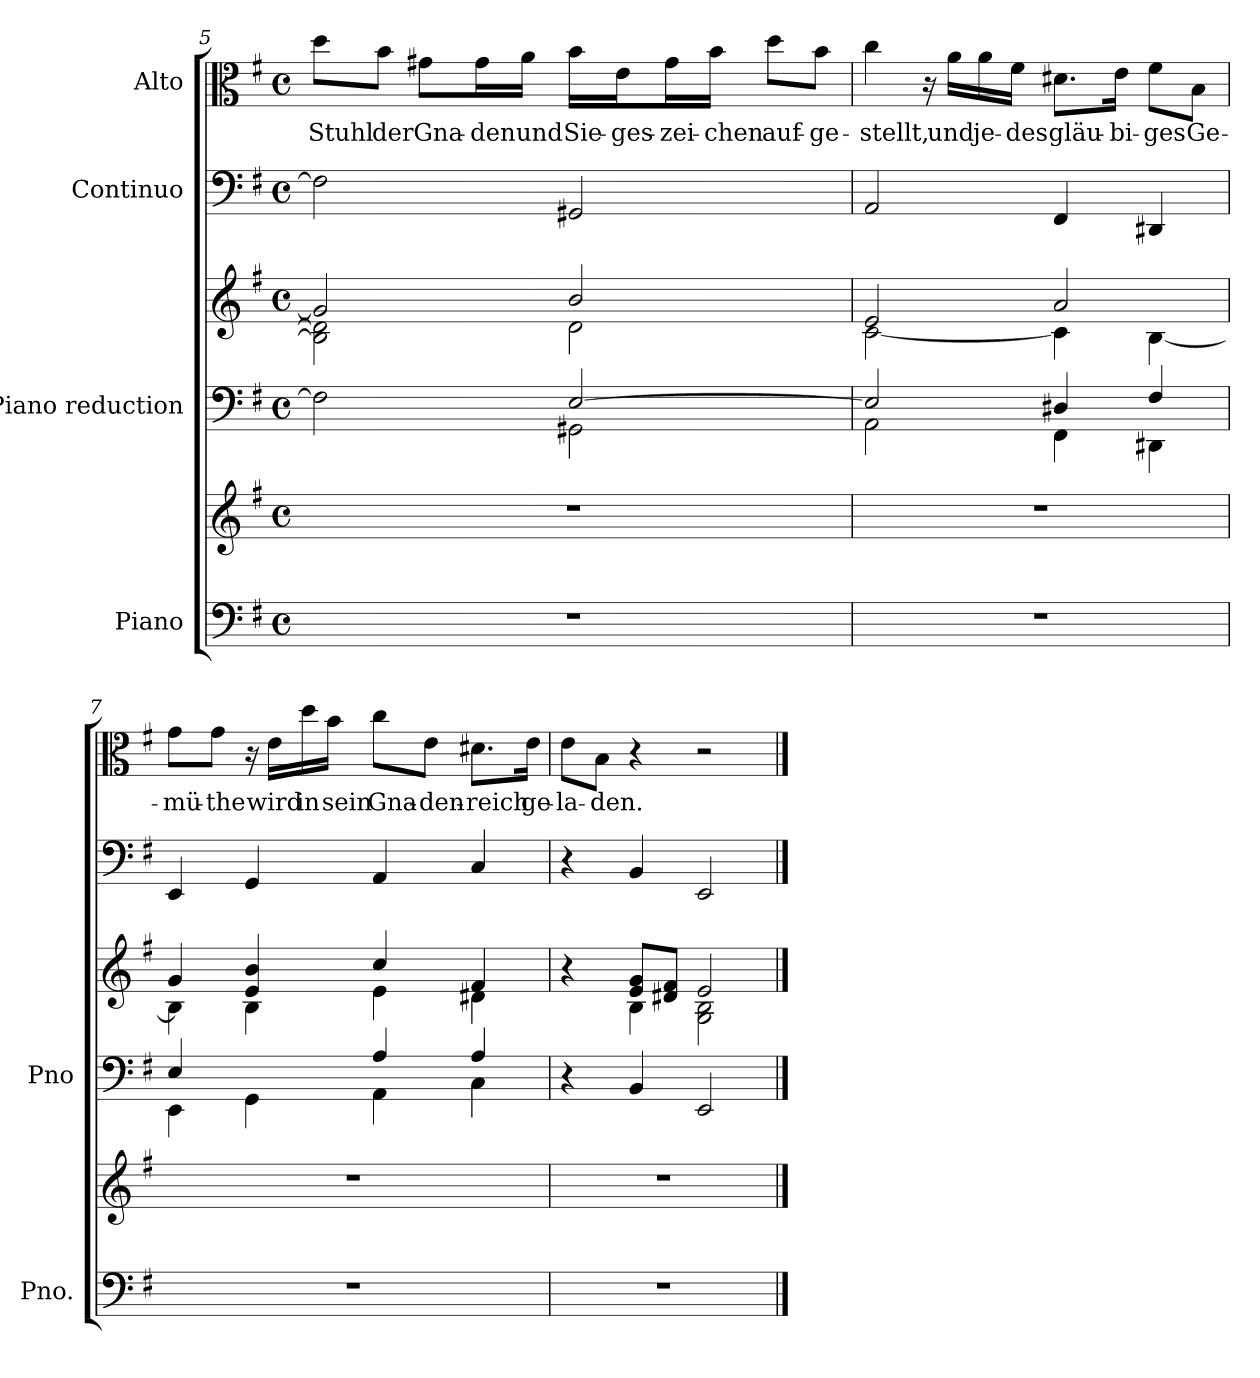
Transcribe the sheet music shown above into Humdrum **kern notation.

**kern	**kern	**kern	**kern	**kern	**kern	**text
*part4	*part4	*part3	*part3	*part2	*part1	*part1
*staff6	*staff5	*staff4	*staff3	*staff2	*staff1	*staff1
*I"Piano	*	*I"Piano reduction	*	*I"Continuo	*I"Alto	*
*I'Pno.	*	*I'Pno	*	*	*	*
*clefF4	*clefG2	*clefF4	*clefG2	*clefF4	*clefC3	*
*k[f#]	*k[f#]	*k[f#]	*k[f#]	*k[f#]	*k[f#]	*
*M4/4	*M4/4	*M4/4	*M4/4	*M4/4	*M4/4	*
*met(c)	*met(c)	*met(c)	*met(c)	*met(c)	*met(c)	*
=5	=5	=5	=5	=5	=5	=5
*	*	*^	*^	*	*	*
!	!	!	!	!	!	!	!	!LO:LY:b
1r	1r	2ryy	2F\]	2g#/]	2B\] 2d\]	2F\]	8dd\L	Stuhl
!	!	!	!	!	!	!	!	!LO:LY:b
.	.	.	.	.	.	.	8b\J	der
!	!	!	!	!	!	!	!	!LO:LY:b
.	.	.	.	.	.	.	8g#X\L	Gna-
!	!	!	!	!	!	!	!	!LO:LY:b
.	.	.	.	.	.	.	16g#\L	-den
!	!	!	!	!	!	!	!	!LO:LY:b
.	.	.	.	.	.	.	16a\JJ	und
!	!	!	!	!	!	!	!	!LO:LY:b
.	.	[2E/	2GG#X\	2b/	2d\	2GG#X/	16b\LL	Sie-
!	!	!	!	!	!	!	!	!LO:LY:b
.	.	.	.	.	.	.	16e\J	-ges-
!	!	!	!	!	!	!	!	!LO:LY:b
.	.	.	.	.	.	.	16g#\L	-zei-
!	!	!	!	!	!	!	!	!LO:LY:b
.	.	.	.	.	.	.	16b\JJ	-chen
!	!	!	!	!	!	!	!	!LO:LY:b
.	.	.	.	.	.	.	8dd\L	auf-
!	!	!	!	!	!	!	!	!LO:LY:b
.	.	.	.	.	.	.	8b\J	-ge-
=6	=6	=6	=6	=6	=6	=6	=6	=6
!	!	!	!	!	!	!	!	!LO:LY:b
1r	1r	2E/]	2AA\	2e/	[2c\	2AA/	4cc\	-stellt,
.	.	.	.	.	.	.	16r	.
!	!	!	!	!	!	!	!	!LO:LY:b
.	.	.	.	.	.	.	16a\LL	und
!	!	!	!	!	!	!	!	!LO:LY:b
.	.	.	.	.	.	.	16a\	je-
!	!	!	!	!	!	!	!	!LO:LY:b
.	.	.	.	.	.	.	16f#\JJ	-des
!	!	!	!	!	!	!	!	!LO:LY:b
.	.	4D#X/	4FF#\	2a/	4c\]	4FF#/	8.d#X\L	gläu-
!	!	!	!	!	!	!	!	!LO:LY:b
.	.	.	.	.	.	.	16e\Jk	-bi-
!	!	!	!	!	!	!	!	!LO:LY:b
.	.	4F#/	4DD#X\	.	[4B\	4DD#X/	8f#\L	-ges
!	!	!	!	!	!	!	!	!LO:LY:b
.	.	.	.	.	.	.	8B\J	Ge-
!!LO:LB:g=z
=7	=7	=7	=7	=7	=7	=7	=7	=7
!	!	!	!	!	!	!	!	!LO:LY:b
1r	1r	4E/	4EE\	4g/	4B\]	4EE/	8g\L	-mü-
!	!	!	!	!	!	!	!	!LO:LY:b
.	.	.	.	.	.	.	8g\J	-the
.	.	4ryy	4GG\	4e/ 4b/	4B\	4GG/	16r	.
!	!	!	!	!	!	!	!	!LO:LY:b
.	.	.	.	.	.	.	16e\LL	wird
!	!	!	!	!	!	!	!	!LO:LY:b
.	.	.	.	.	.	.	16dd\	in
!	!	!	!	!	!	!	!	!LO:LY:b
.	.	.	.	.	.	.	16b\JJ	sein
!	!	!	!	!	!	!	!	!LO:LY:b
.	.	4A/	4AA\	4cc/	4e\	4AA/	8cc\L	Gna-
!	!	!	!	!	!	!	!	!LO:LY:b
.	.	.	.	.	.	.	8e\J	-den-
!	!	!	!	!	!	!	!	!LO:LY:b
.	.	4A/	4C\	4f#/	4d#X\	4C/	8.d#X\L	-reich
!	!	!	!	!	!	!	!	!LO:LY:b
.	.	.	.	.	.	.	16e\Jk	ge-
*	*	*v	*v	*	*	*	*	*
=8	=8	=8	=8	=8	=8	=8	=8
!	!	!	!	!	!	!	!LO:LY:b
1r	1r	4r	4r	4ryy	4r	8e\L	-la-
!	!	!	!	!	!	!	!LO:LY:b
.	.	.	.	.	.	8B\J	-den.
.	.	4BB/	8e/ 8g/L	4B\	4BB/	4r	.
.	.	.	8d#X/ 8f#/J	.	.	.	.
.	.	2EE/	2e/	2G\ 2B\	2EE/	2r	.
*	*	*	*v	*v	*	*	*
==	==	==	==	==	==	==
*-	*-	*-	*-	*-	*-	*-
